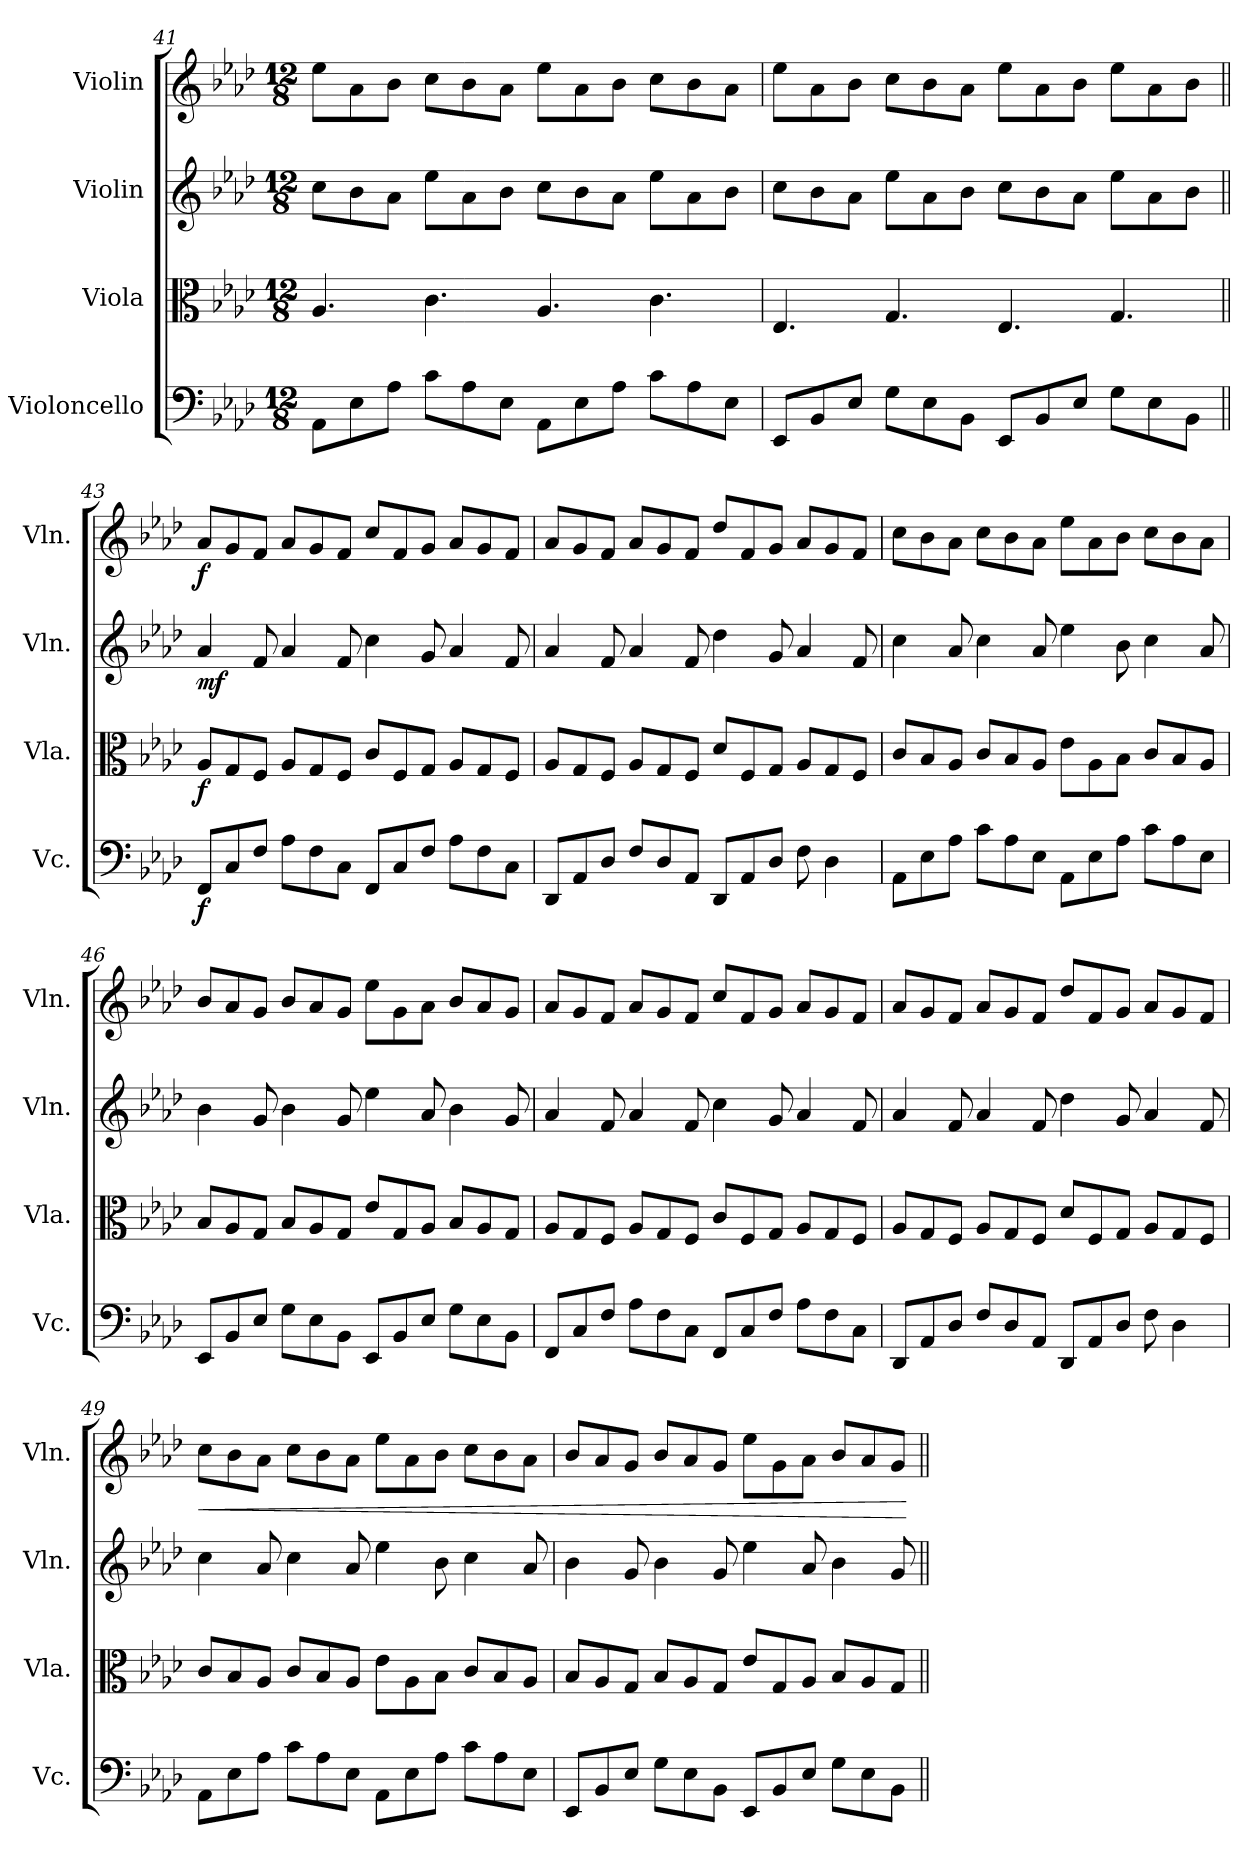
**kern	**dynam	**kern	**dynam	**kern	**dynam	**kern	**dynam
*part4	*part4	*part3	*part3	*part2	*part2	*part1	*part1
*staff4	*staff4	*staff3	*staff3	*staff2	*staff2	*staff1	*staff1
*I"Violoncello	*	*I"Viola	*	*I"Violin	*	*I"Violin	*
*I'Vc.	*	*I'Vla.	*	*I'Vln.	*	*I'Vln.	*
*clefF4	*	*clefC3	*	*clefG2	*	*clefG2	*
*k[b-e-a-d-]	*	*k[b-e-a-d-]	*	*k[b-e-a-d-]	*	*k[b-e-a-d-]	*
*M12/8	*	*M12/8	*	*M12/8	*	*M12/8	*
=41	=41	=41	=41	=41	=41	=41	=41
8AA-\L	.	4.A-/	.	8cc\L	.	8ee-\L	.
8E-\	.	.	.	8b-\	.	8a-\	.
8A-\J	.	.	.	8a-\J	.	8b-\J	.
8c\L	.	4.c\	.	8ee-\L	.	8cc\L	.
8A-\	.	.	.	8a-\	.	8b-\	.
8E-\J	.	.	.	8b-\J	.	8a-\J	.
8AA-\L	.	4.A-/	.	8cc\L	.	8ee-\L	.
8E-\	.	.	.	8b-\	.	8a-\	.
8A-\J	.	.	.	8a-\J	.	8b-\J	.
8c\L	.	4.c\	.	8ee-\L	.	8cc\L	.
8A-\	.	.	.	8a-\	.	8b-\	.
8E-\J	.	.	.	8b-\J	.	8a-\J	.
!!LO:PB:g=z
=42	=42	=42	=42	=42	=42	=42	=42
8EE-/L	.	4.E-/	.	8cc\L	.	8ee-\L	.
8BB-/	.	.	.	8b-\	.	8a-\	.
8E-/J	.	.	.	8a-\J	.	8b-\J	.
8G\L	.	4.G/	.	8ee-\L	.	8cc\L	.
8E-\	.	.	.	8a-\	.	8b-\	.
8BB-\J	.	.	.	8b-\J	.	8a-\J	.
8EE-/L	.	4.E-/	.	8cc\L	.	8ee-\L	.
8BB-/	.	.	.	8b-\	.	8a-\	.
8E-/J	.	.	.	8a-\J	.	8b-\J	.
8G\L	.	4.G/	.	8ee-\L	.	8ee-\L	.
8E-\	.	.	.	8a-\	.	8a-\	.
8BB-\J	.	.	.	8b-\J	.	8b-\J	.
=43||	=43||	=43||	=43||	=43||	=43||	=43||	=43||
!	!LO:DY:b	!	!LO:DY:b	!	!LO:DY:b	!	!LO:DY:b
8FF/L	f	8A-/L	f	4a-/	mf	8a-/L	f
8C/	.	8G/	.	.	.	8g/	.
8F/J	.	8F/J	.	8f/	.	8f/J	.
8A-\L	.	8A-/L	.	4a-/	.	8a-/L	.
8F\	.	8G/	.	.	.	8g/	.
8C\J	.	8F/J	.	8f/	.	8f/J	.
8FF/L	.	8c/L	.	4cc\	.	8cc/L	.
8C/	.	8F/	.	.	.	8f/	.
8F/J	.	8G/J	.	8g/	.	8g/J	.
8A-\L	.	8A-/L	.	4a-/	.	8a-/L	.
8F\	.	8G/	.	.	.	8g/	.
8C\J	.	8F/J	.	8f/	.	8f/J	.
=44	=44	=44	=44	=44	=44	=44	=44
8DD-/L	.	8A-/L	.	4a-/	.	8a-/L	.
8AA-/	.	8G/	.	.	.	8g/	.
8D-/J	.	8F/J	.	8f/	.	8f/J	.
8F/L	.	8A-/L	.	4a-/	.	8a-/L	.
8D-/	.	8G/	.	.	.	8g/	.
8AA-/J	.	8F/J	.	8f/	.	8f/J	.
8DD-/L	.	8d-/L	.	4dd-\	.	8dd-/L	.
8AA-/	.	8F/	.	.	.	8f/	.
8D-/J	.	8G/J	.	8g/	.	8g/J	.
8F\	.	8A-/L	.	4a-/	.	8a-/L	.
4D-\	.	8G/	.	.	.	8g/	.
.	.	8F/J	.	8f/	.	8f/J	.
!!LO:LB:g=z
=45	=45	=45	=45	=45	=45	=45	=45
8AA-\L	.	8c/L	.	4cc\	.	8cc\L	.
8E-\	.	8B-/	.	.	.	8b-\	.
8A-\J	.	8A-/J	.	8a-/	.	8a-\J	.
8c\L	.	8c/L	.	4cc\	.	8cc\L	.
8A-\	.	8B-/	.	.	.	8b-\	.
8E-\J	.	8A-/J	.	8a-/	.	8a-\J	.
8AA-\L	.	8e-\L	.	4ee-\	.	8ee-\L	.
8E-\	.	8A-\	.	.	.	8a-\	.
8A-\J	.	8B-\J	.	8b-\	.	8b-\J	.
8c\L	.	8c/L	.	4cc\	.	8cc\L	.
8A-\	.	8B-/	.	.	.	8b-\	.
8E-\J	.	8A-/J	.	8a-/	.	8a-\J	.
=46	=46	=46	=46	=46	=46	=46	=46
8EE-/L	.	8B-/L	.	4b-\	.	8b-/L	.
8BB-/	.	8A-/	.	.	.	8a-/	.
8E-/J	.	8G/J	.	8g/	.	8g/J	.
8G\L	.	8B-/L	.	4b-\	.	8b-/L	.
8E-\	.	8A-/	.	.	.	8a-/	.
8BB-\J	.	8G/J	.	8g/	.	8g/J	.
8EE-/L	.	8e-/L	.	4ee-\	.	8ee-\L	.
8BB-/	.	8G/	.	.	.	8g\	.
8E-/J	.	8A-/J	.	8a-/	.	8a-\J	.
8G\L	.	8B-/L	.	4b-\	.	8b-/L	.
8E-\	.	8A-/	.	.	.	8a-/	.
8BB-\J	.	8G/J	.	8g/	.	8g/J	.
=47	=47	=47	=47	=47	=47	=47	=47
8FF/L	.	8A-/L	.	4a-/	.	8a-/L	.
8C/	.	8G/	.	.	.	8g/	.
8F/J	.	8F/J	.	8f/	.	8f/J	.
8A-\L	.	8A-/L	.	4a-/	.	8a-/L	.
8F\	.	8G/	.	.	.	8g/	.
8C\J	.	8F/J	.	8f/	.	8f/J	.
8FF/L	.	8c/L	.	4cc\	.	8cc/L	.
8C/	.	8F/	.	.	.	8f/	.
8F/J	.	8G/J	.	8g/	.	8g/J	.
8A-\L	.	8A-/L	.	4a-/	.	8a-/L	.
8F\	.	8G/	.	.	.	8g/	.
8C\J	.	8F/J	.	8f/	.	8f/J	.
!!LO:LB:g=z
=48	=48	=48	=48	=48	=48	=48	=48
8DD-/L	.	8A-/L	.	4a-/	.	8a-/L	.
8AA-/	.	8G/	.	.	.	8g/	.
8D-/J	.	8F/J	.	8f/	.	8f/J	.
8F/L	.	8A-/L	.	4a-/	.	8a-/L	.
8D-/	.	8G/	.	.	.	8g/	.
8AA-/J	.	8F/J	.	8f/	.	8f/J	.
8DD-/L	.	8d-/L	.	4dd-\	.	8dd-/L	.
8AA-/	.	8F/	.	.	.	8f/	.
8D-/J	.	8G/J	.	8g/	.	8g/J	.
8F\	.	8A-/L	.	4a-/	.	8a-/L	.
4D-\	.	8G/	.	.	.	8g/	.
.	.	8F/J	.	8f/	.	8f/J	.
=49	=49	=49	=49	=49	=49	=49	=49
!	!	!	!	!	!	!	!LO:HP:b
8AA-\L	.	8c/L	.	4cc\	.	8cc\L	<
8E-\	.	8B-/	.	.	.	8b-\	.
8A-\J	.	8A-/J	.	8a-/	.	8a-\J	.
8c\L	.	8c/L	.	4cc\	.	8cc\L	.
8A-\	.	8B-/	.	.	.	8b-\	.
8E-\J	.	8A-/J	.	8a-/	.	8a-\J	.
8AA-\L	.	8e-\L	.	4ee-\	.	8ee-\L	.
8E-\	.	8A-\	.	.	.	8a-\	.
8A-\J	.	8B-\J	.	8b-\	.	8b-\J	.
8c\L	.	8c/L	.	4cc\	.	8cc\L	.
8A-\	.	8B-/	.	.	.	8b-\	.
8E-\J	.	8A-/J	.	8a-/	.	8a-\J	.
=50	=50	=50	=50	=50	=50	=50	=50
8EE-/L	.	8B-/L	.	4b-\	.	8b-/L	.
8BB-/	.	8A-/	.	.	.	8a-/	.
8E-/J	.	8G/J	.	8g/	.	8g/J	.
8G\L	.	8B-/L	.	4b-\	.	8b-/L	.
8E-\	.	8A-/	.	.	.	8a-/	.
8BB-\J	.	8G/J	.	8g/	.	8g/J	.
8EE-/L	.	8e-/L	.	4ee-\	.	8ee-\L	.
8BB-/	.	8G/	.	.	.	8g\	.
8E-/J	.	8A-/J	.	8a-/	.	8a-\J	.
8G\L	.	8B-/L	.	4b-\	.	8b-/L	.
8E-\	.	8A-/	.	.	.	8a-/	.
8BB-\J	.	8G/J	.	8g/	.	8g/J	.
.	.	.	.	.	.	.	[
=||	=||	=||	=||	=||	=||	=||	=||
*-	*-	*-	*-	*-	*-	*-	*-
